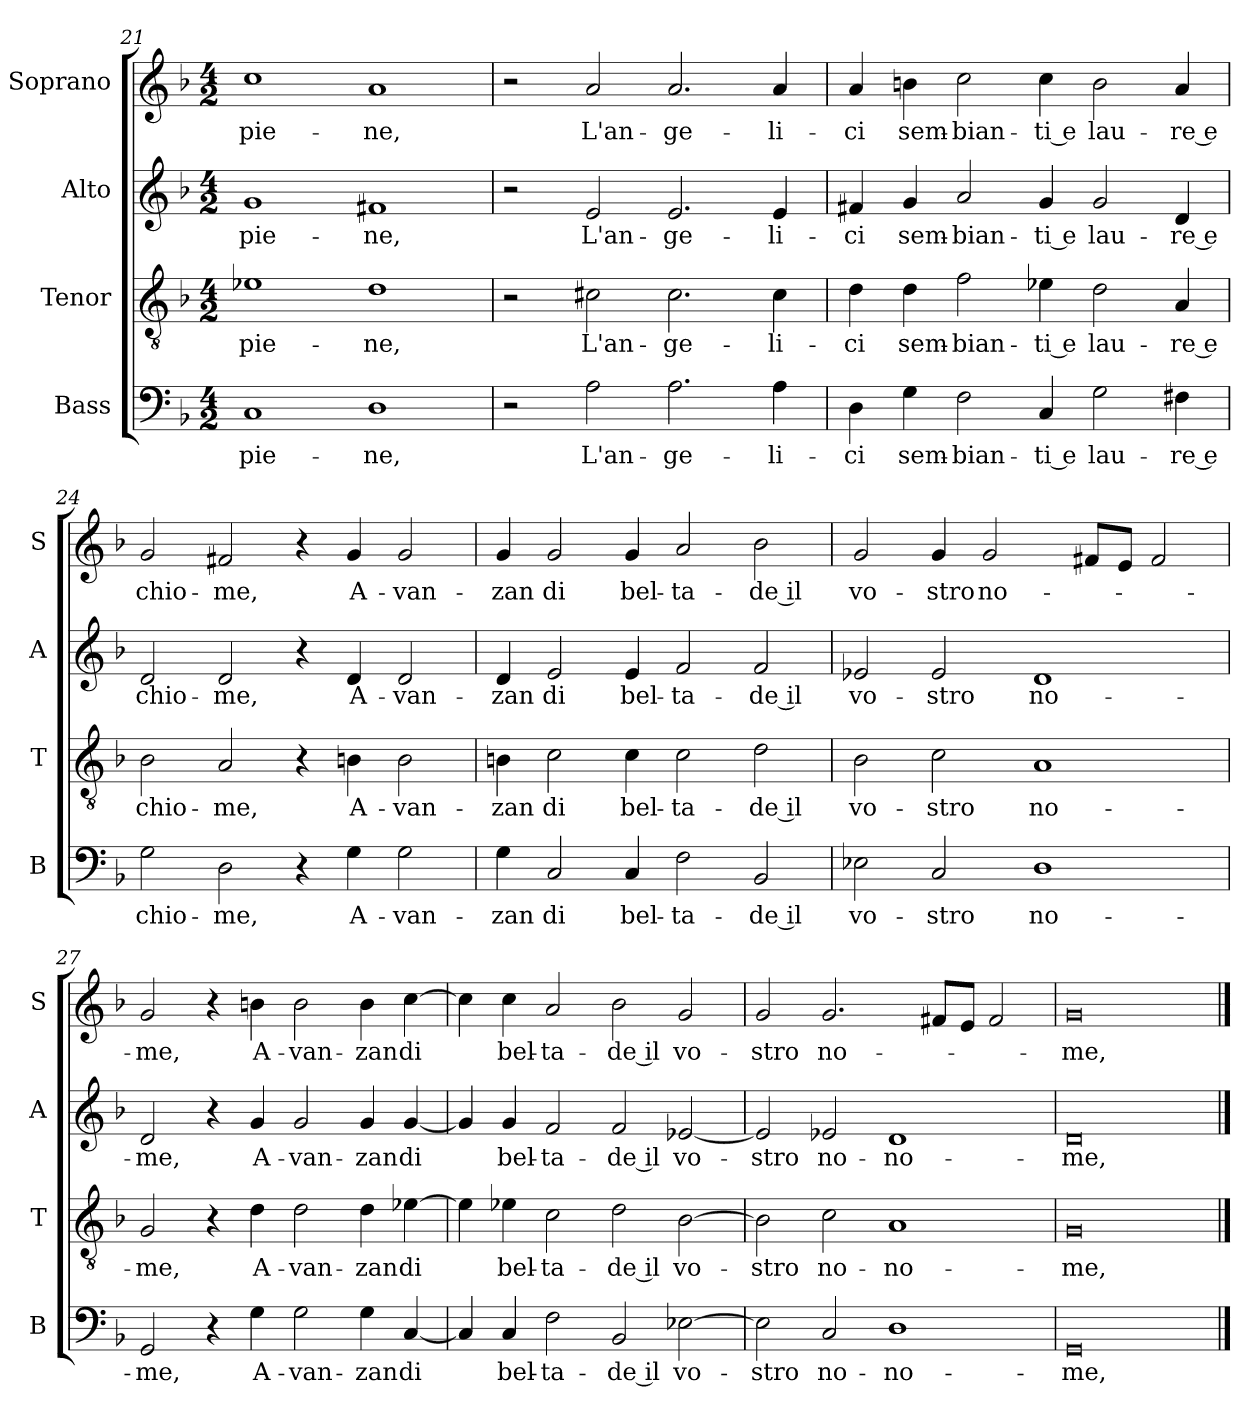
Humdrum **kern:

**kern	**text	**kern	**text	**kern	**text	**kern	**text
*part4	*part4	*part3	*part3	*part2	*part2	*part1	*part1
*staff4	*staff4	*staff3	*staff3	*staff2	*staff2	*staff1	*staff1
*I"Bass	*	*I"Tenor	*	*I"Alto	*	*I"Soprano	*
*I'B	*	*I'T	*	*I'A	*	*I'S	*
!!LO:PB:g=z
*clefF4	*	*clefGv2	*	*clefG2	*	*clefG2	*
*k[b-]	*	*k[b-]	*	*k[b-]	*	*k[b-]	*
*F:	*	*F:	*	*F:	*	*F:	*
*M4/2	*	*M4/2	*	*M4/2	*	*M4/2	*
=21	=21	=21	=21	=21	=21	=21	=21
!	!LO:LY:b	!	!LO:LY:b	!	!LO:LY:b	!	!LO:LY:b
1C	pie-	1e-X	pie-	1g	pie-	1cc	pie-
!	!LO:LY:b	!	!LO:LY:b	!	!LO:LY:b	!	!LO:LY:b
1D	-ne,	1d	-ne,	1f#X	-ne,	1a	-ne,
=22	=22	=22	=22	=22	=22	=22	=22
2r	.	2r	.	2r	.	2r	.
!	!LO:LY:b	!	!LO:LY:b	!	!LO:LY:b	!	!LO:LY:b
2A\	L'an-	2c#X\	L'an-	2e/	L'an-	2a/	L'an-
!	!LO:LY:b	!	!LO:LY:b	!	!LO:LY:b	!	!LO:LY:b
2.A\	-ge-	2.c#\	-ge-	2.e/	-ge-	2.a/	-ge-
!	!LO:LY:b	!	!LO:LY:b	!	!LO:LY:b	!	!LO:LY:b
4A\	-li-	4c#\	-li-	4e/	-li-	4a/	-li-
=23	=23	=23	=23	=23	=23	=23	=23
!	!LO:LY:b	!	!LO:LY:b	!	!LO:LY:b	!	!LO:LY:b
4D\	-ci	4d\	-ci	4f#X/	-ci	4a/	-ci
!	!LO:LY:b	!	!LO:LY:b	!	!LO:LY:b	!	!LO:LY:b
4G\	sem-	4d\	sem-	4g/	sem-	4bn\	sem-
!	!LO:LY:b	!	!LO:LY:b	!	!LO:LY:b	!	!LO:LY:b
2F\	-bian-	2f\	-bian-	2a/	-bian-	2cc\	-bian-
!	!LO:LY:b	!	!LO:LY:b	!	!LO:LY:b	!	!LO:LY:b
4C/	-ti e	4e-X\	-ti e	4g/	-ti e	4cc\	-ti e
!	!LO:LY:b	!	!LO:LY:b	!	!LO:LY:b	!	!LO:LY:b
2G\	lau-	2d\	lau-	2g/	lau-	2b\	lau-
!	!LO:LY:b	!	!LO:LY:b	!	!LO:LY:b	!	!LO:LY:b
4F#X\	-re e	4A/	-re e	4d/	-re e	4a/	-re e
=24	=24	=24	=24	=24	=24	=24	=24
!	!LO:LY:b	!	!LO:LY:b	!	!LO:LY:b	!	!LO:LY:b
2G\	chio-	2B-\	chio-	2d/	chio-	2g/	chio-
!	!LO:LY:b	!	!LO:LY:b	!	!LO:LY:b	!	!LO:LY:b
2D\	-me,	2A/	-me,	2d/	-me,	2f#X/	-me,
4r	.	4r	.	4r	.	4r	.
!	!LO:LY:b	!	!LO:LY:b	!	!LO:LY:b	!	!LO:LY:b
4G\	A-	4Bn\	A-	4d/	A-	4g/	A-
!	!LO:LY:b	!	!LO:LY:b	!	!LO:LY:b	!	!LO:LY:b
2G\	-van-	2B\	-van-	2d/	-van-	2g/	-van-
!!LO:LB:g=z
=25	=25	=25	=25	=25	=25	=25	=25
!	!LO:LY:b	!	!LO:LY:b	!	!LO:LY:b	!	!LO:LY:b
4G\	-zan	4Bn\	-zan	4d/	-zan	4g/	-zan
!	!LO:LY:b	!	!LO:LY:b	!	!LO:LY:b	!	!LO:LY:b
2C/	di	2c\	di	2e/	di	2g/	di
!	!LO:LY:b	!	!LO:LY:b	!	!LO:LY:b	!	!LO:LY:b
4C/	bel-	4c\	bel-	4e/	bel-	4g/	bel-
!	!LO:LY:b	!	!LO:LY:b	!	!LO:LY:b	!	!LO:LY:b
2F\	-ta-	2c\	-ta-	2f/	-ta-	2a/	-ta-
!	!LO:LY:b	!	!LO:LY:b	!	!LO:LY:b	!	!LO:LY:b
2BB-/	-de il	2d\	-de il	2f/	-de il	2b-\	-de il
=26	=26	=26	=26	=26	=26	=26	=26
!	!LO:LY:b	!	!LO:LY:b	!	!LO:LY:b	!	!LO:LY:b
2E-X\	vo-	2B-\	vo-	2e-X/	vo-	2g/	vo-
!	!LO:LY:b	!	!LO:LY:b	!	!LO:LY:b	!	!LO:LY:b
2C/	-stro	2c\	-stro	2e-/	-stro	4g/	-stro
!	!	!	!	!	!	!	!LO:LY:b
.	.	.	.	.	.	2g/	no-
!	!LO:LY:b	!	!LO:LY:b	!	!LO:LY:b	!	!
1D	no-	1A	no-	1d	no-	.	.
.	.	.	.	.	.	8f#X/L	.
.	.	.	.	.	.	8e/J	.
.	.	.	.	.	.	2f#/	.
=27	=27	=27	=27	=27	=27	=27	=27
!	!LO:LY:b	!	!LO:LY:b	!	!LO:LY:b	!	!LO:LY:b
2GG/	-me,	2G/	-me,	2d/	-me,	2g/	-me,
4r	.	4r	.	4r	.	4r	.
!	!LO:LY:b	!	!LO:LY:b	!	!LO:LY:b	!	!LO:LY:b
4G\	A-	4d\	A-	4g/	A-	4bn\	A-
!	!LO:LY:b	!	!LO:LY:b	!	!LO:LY:b	!	!LO:LY:b
2G\	-van-	2d\	-van-	2g/	-van-	2b\	-van-
!	!LO:LY:b	!	!LO:LY:b	!	!LO:LY:b	!	!LO:LY:b
4G\	-zan	4d\	-zan	4g/	-zan	4b\	-zan
!	!LO:LY:b	!	!LO:LY:b	!	!LO:LY:b	!	!LO:LY:b
[4C/	di	[4e-X\	di	[4g/	di	[4cc\	di
!!LO:LB:g=z
=28	=28	=28	=28	=28	=28	=28	=28
4C/]	.	4e-\]	.	4g/]	.	4cc\]	.
!	!LO:LY:b	!	!LO:LY:b	!	!LO:LY:b	!	!LO:LY:b
4C/	bel-	4e-X\	bel-	4g/	bel-	4cc\	bel-
!	!LO:LY:b	!	!LO:LY:b	!	!LO:LY:b	!	!LO:LY:b
2F\	-ta-	2c\	-ta-	2f/	-ta-	2a/	-ta-
!	!LO:LY:b	!	!LO:LY:b	!	!LO:LY:b	!	!LO:LY:b
2BB-/	-de il	2d\	-de il	2f/	-de il	2b-\	-de il
!	!LO:LY:b	!	!LO:LY:b	!	!LO:LY:b	!	!LO:LY:b
[2E-X\	vo-	[2B-\	vo-	[2e-X/	vo-	2g/	vo-
=29	=29	=29	=29	=29	=29	=29	=29
!	!LO:LY:b	!	!LO:LY:b	!	!LO:LY:b	!	!LO:LY:b
2E-\]	-stro	2B-\]	-stro	2e-/]	-stro	2g/	-stro
!	!LO:LY:b	!	!LO:LY:b	!	!LO:LY:b	!	!LO:LY:b
2C/	no-	2c\	no-	2e-X/	no-	2.g/	no-
!	!LO:LY:b	!	!LO:LY:b	!	!LO:LY:b	!	!
1D	-no-	1A	-no-	1d	-no-	.	.
.	.	.	.	.	.	8f#X/L	.
.	.	.	.	.	.	8e/J	.
.	.	.	.	.	.	2f#/	.
=30	=30	=30	=30	=30	=30	=30	=30
!	!LO:LY:b	!	!LO:LY:b	!	!LO:LY:b	!	!LO:LY:b
0GG	-me,	0G	-me,	0d	-me,	0g	-me,
==	==	==	==	==	==	==	==
*-	*-	*-	*-	*-	*-	*-	*-
